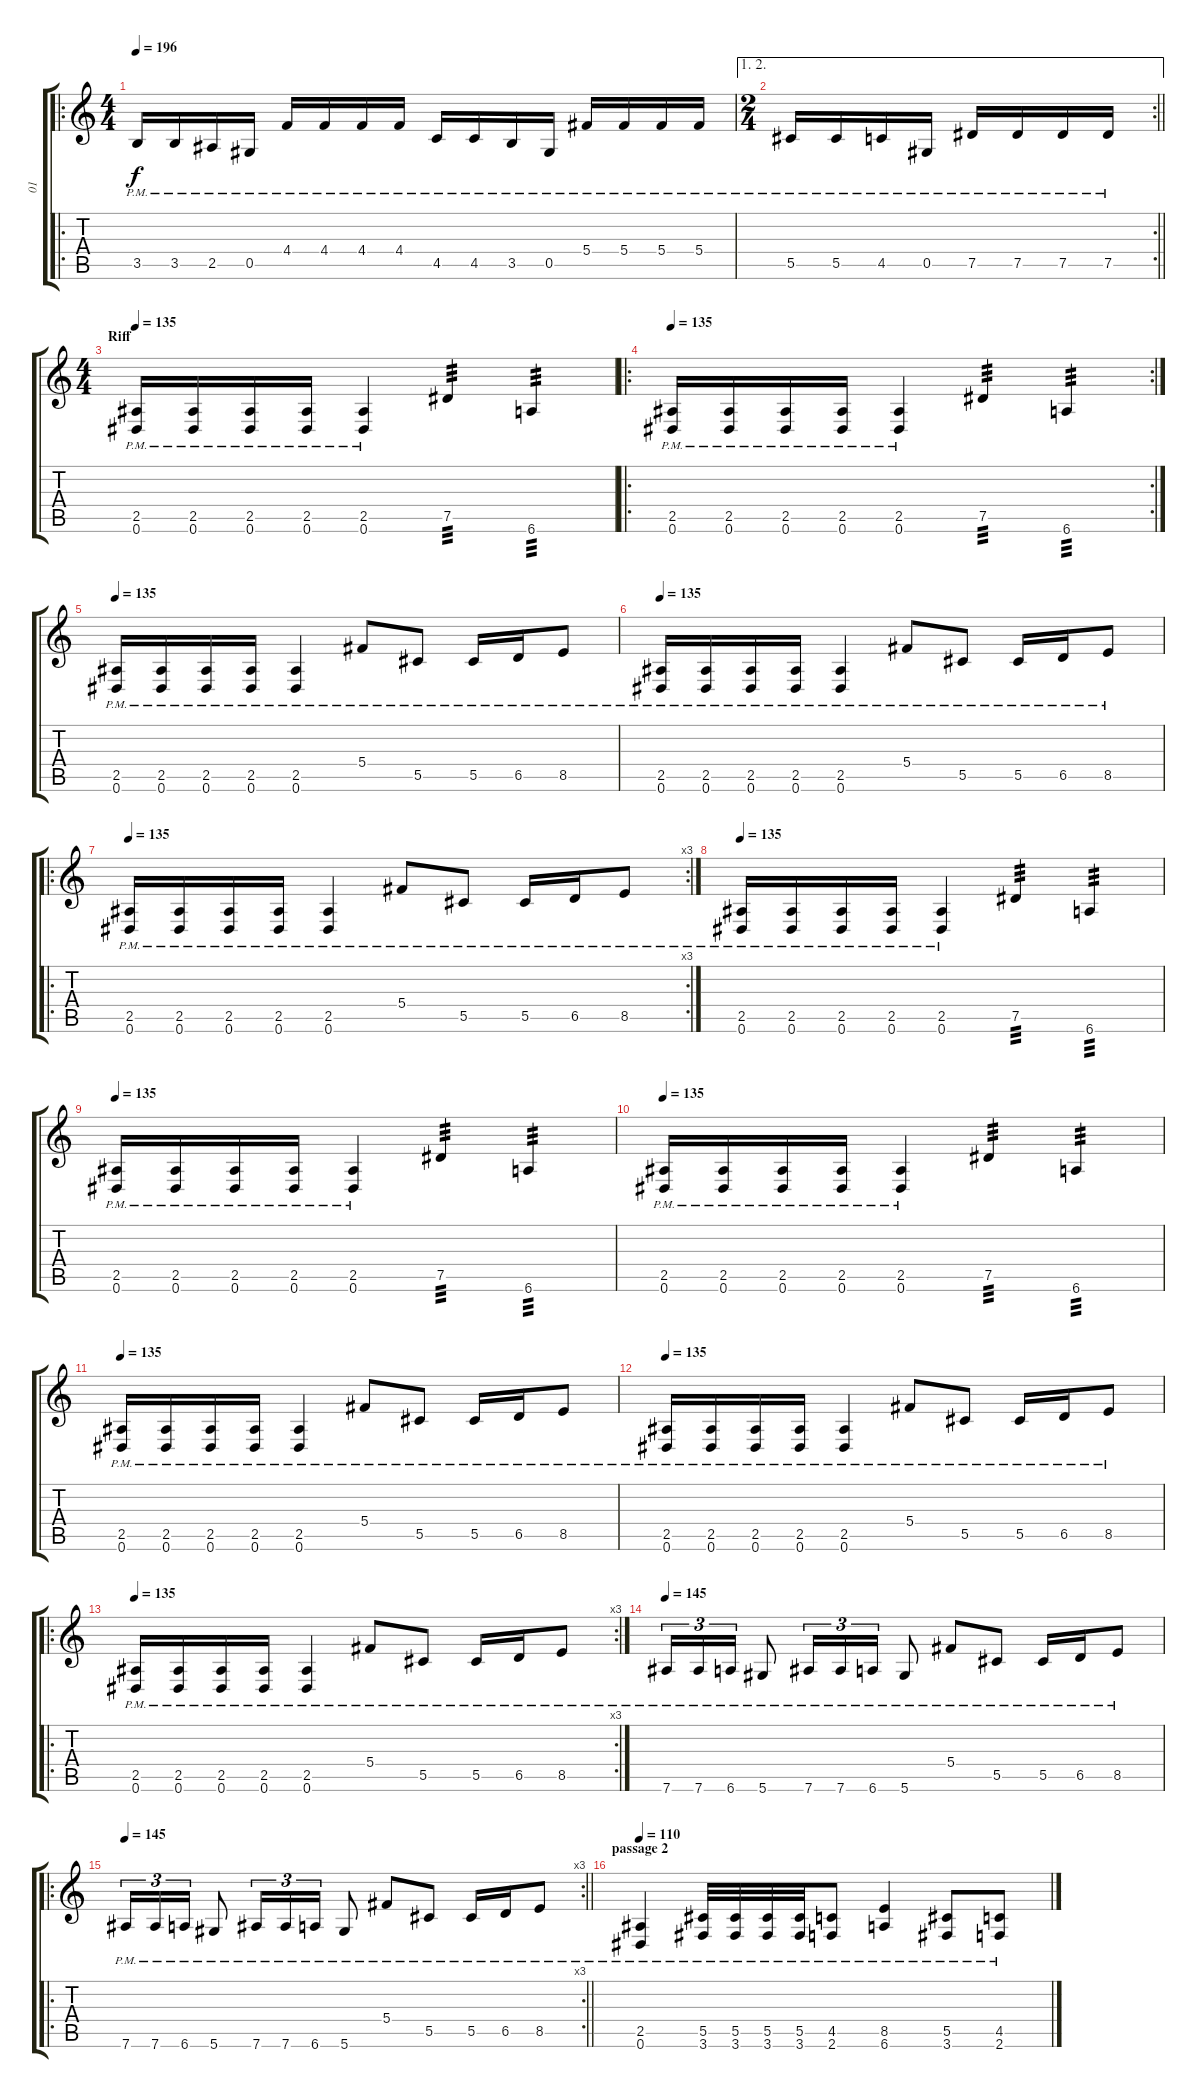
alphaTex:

\track ("01" "01") {instrument distortionguitar}
\staff {score tabs}
\tuning (Eb4 Bb3 Gb3 Db3 Ab2 Eb2) {hide}
\ro
\ts (4 4)
\tempo 196
\clef g2
\ks c
3.5{pm}.16{dy f} 3.5{pm}.16 2.5{pm}.16 0.5{pm}.16 4.4{pm}.16 4.4{pm}.16 4.4{pm}.16 4.4{pm}.16 4.5{pm}.16 4.5{pm}.16 3.5{pm}.16 0.5{pm}.16 5.4{pm}.16 5.4{pm}.16 5.4{pm}.16 5.4{pm}.16 |
\ae (1 2)
\rc 2
\ts (2 4)
\barLineRight lightlight
5.5{pm}.16 5.5{pm}.16 4.5{pm}.16 0.5{pm}.16 7.5{pm}.16 7.5{pm}.16 7.5{pm}.16 7.5{pm}.16 |
\ts (4 4)
\section ("" "Riff")
\tempo 135
(2.5{pm} 0.6{pm}).16 (2.5{pm} 0.6{pm}).16 (2.5{pm} 0.6{pm}).16 (2.5{pm} 0.6{pm}).16 (2.5{pm} 0.6{pm}).4 7.5.4{tp 3} 6.6.4{tp 3} |
\ro
\rc 2
\tempo 135
(2.5{pm} 0.6{pm}).16 (2.5{pm} 0.6{pm}).16 (2.5{pm} 0.6{pm}).16 (2.5{pm} 0.6{pm}).16 (2.5{pm} 0.6{pm}).4 7.5.4{tp 3} 6.6.4{tp 3} |
\tempo 135
(2.5{pm} 0.6{pm}).16 (2.5{pm} 0.6{pm}).16 (2.5{pm} 0.6{pm}).16 (2.5{pm} 0.6{pm}).16 (2.5{pm} 0.6{pm}).4 5.4{pm}.8 5.5{pm}.8 5.5{pm}.16 6.5{pm}.16 8.5{pm}.8 |
\tempo 135
(2.5{pm} 0.6{pm}).16 (2.5{pm} 0.6{pm}).16 (2.5{pm} 0.6{pm}).16 (2.5{pm} 0.6{pm}).16 (2.5{pm} 0.6{pm}).4 5.4{pm}.8 5.5{pm}.8 5.5{pm}.16 6.5{pm}.16 8.5{pm}.8 |
\ro
\rc 3
\tempo 135
(2.5{pm} 0.6{pm}).16 (2.5{pm} 0.6{pm}).16 (2.5{pm} 0.6{pm}).16 (2.5{pm} 0.6{pm}).16 (2.5{pm} 0.6{pm}).4 5.4{pm}.8 5.5{pm}.8 5.5{pm}.16 6.5{pm}.16 8.5{pm}.8 |
\tempo 135
(2.5{pm} 0.6{pm}).16 (2.5{pm} 0.6{pm}).16 (2.5{pm} 0.6{pm}).16 (2.5{pm} 0.6{pm}).16 (2.5{pm} 0.6{pm}).4 7.5.4{tp 3} 6.6.4{tp 3} |
\tempo 135
(2.5{pm} 0.6{pm}).16 (2.5{pm} 0.6{pm}).16 (2.5{pm} 0.6{pm}).16 (2.5{pm} 0.6{pm}).16 (2.5{pm} 0.6{pm}).4 7.5.4{tp 3} 6.6.4{tp 3} |
\tempo 135
(2.5{pm} 0.6{pm}).16 (2.5{pm} 0.6{pm}).16 (2.5{pm} 0.6{pm}).16 (2.5{pm} 0.6{pm}).16 (2.5{pm} 0.6{pm}).4 7.5.4{tp 3} 6.6.4{tp 3} |
\tempo 135
(2.5{pm} 0.6{pm}).16 (2.5{pm} 0.6{pm}).16 (2.5{pm} 0.6{pm}).16 (2.5{pm} 0.6{pm}).16 (2.5{pm} 0.6{pm}).4 5.4{pm}.8 5.5{pm}.8 5.5{pm}.16 6.5{pm}.16 8.5{pm}.8 |
\tempo 135
(2.5{pm} 0.6{pm}).16 (2.5{pm} 0.6{pm}).16 (2.5{pm} 0.6{pm}).16 (2.5{pm} 0.6{pm}).16 (2.5{pm} 0.6{pm}).4 5.4{pm}.8 5.5{pm}.8 5.5{pm}.16 6.5{pm}.16 8.5{pm}.8 |
\ro
\rc 3
\tempo 135
(2.5{pm} 0.6{pm}).16 (2.5{pm} 0.6{pm}).16 (2.5{pm} 0.6{pm}).16 (2.5{pm} 0.6{pm}).16 (2.5{pm} 0.6{pm}).4 5.4{pm}.8 5.5{pm}.8 5.5{pm}.16 6.5{pm}.16 8.5{pm}.8 |
\tempo 145
7.6{pm}.16{tu (3 2)} 7.6{pm}.16{tu (3 2)} 6.6{pm}.16{tu (3 2)} 5.6{pm}.8 7.6{pm}.16{tu (3 2)} 7.6{pm}.16{tu (3 2)} 6.6{pm}.16{tu (3 2)} 5.6{pm}.8 5.4{pm}.8 5.5{pm}.8 5.5{pm}.16 6.5{pm}.16 8.5{pm}.8 |
\ro
\rc 3
\tempo 145
\barLineRight lightlight
7.6{pm}.16{tu (3 2)} 7.6{pm}.16{tu (3 2)} 6.6{pm}.16{tu (3 2)} 5.6{pm}.8 7.6{pm}.16{tu (3 2)} 7.6{pm}.16{tu (3 2)} 6.6{pm}.16{tu (3 2)} 5.6{pm}.8 5.4{pm}.8 5.5{pm}.8 5.5{pm}.16 6.5{pm}.16 8.5{pm}.8 |
\section ("" "passage 2")
\tempo 110
(2.5{pm} 0.6{pm}).4 (5.5{pm} 3.6{pm}).32 (5.5{pm} 3.6{pm}).32 (5.5{pm} 3.6{pm}).32 (5.5{pm} 3.6{pm}).32 (4.5{pm} 2.6{pm}).8 (8.5{pm} 6.6{pm}).4 (5.5{pm} 3.6{pm}).8 (4.5{pm} 2.6{pm}).8
